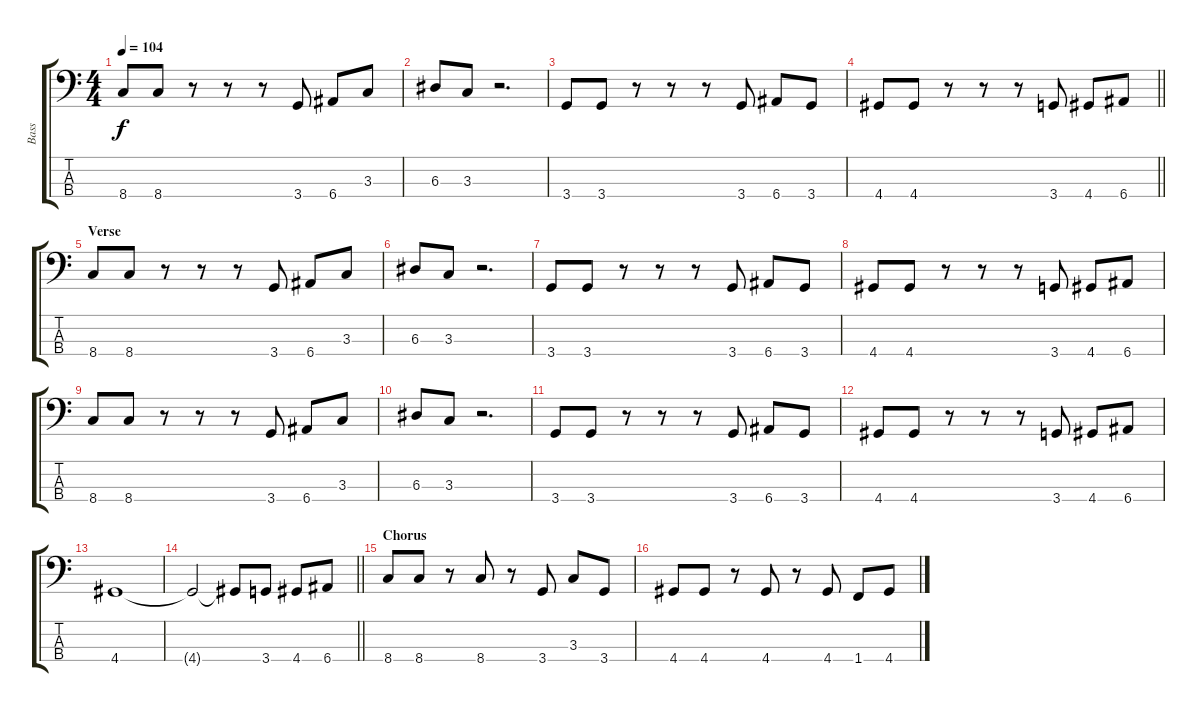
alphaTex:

\track ("Bass" "Bass") {instrument electricbassfinger}
\staff {score tabs}
\tuning (G2 D2 A1 E1) {hide}
\ts (4 4)
\tempo 104
\clef f4
\ks c
8.4.8{dy f} 8.4.8 r.8 r.8 r.8 3.4.8 6.4.8 3.3.8 |
6.3.8 3.3.8 r.2{d} |
3.4.8 3.4.8 r.8 r.8 r.8 3.4.8 6.4.8 3.4.8 |
\barLineRight lightlight
4.4.8 4.4.8 r.8 r.8 r.8 3.4.8 4.4.8 6.4.8 |
\section ("" "Verse")
8.4.8 8.4.8 r.8 r.8 r.8 3.4.8 6.4.8 3.3.8 |
6.3.8 3.3.8 r.2{d} |
3.4.8 3.4.8 r.8 r.8 r.8 3.4.8 6.4.8 3.4.8 |
4.4.8 4.4.8 r.8 r.8 r.8 3.4.8 4.4.8 6.4.8 |
8.4.8 8.4.8 r.8 r.8 r.8 3.4.8 6.4.8 3.3.8 |
6.3.8 3.3.8 r.2{d} |
3.4.8 3.4.8 r.8 r.8 r.8 3.4.8 6.4.8 3.4.8 |
4.4.8 4.4.8 r.8 r.8 r.8 3.4.8 4.4.8 6.4.8 |
4.4.1 |
\barLineRight lightlight
4.4{t}.2 4.4{t}.8 3.4.8 4.4.8 6.4.8 |
\section ("" "Chorus")
8.4.8 8.4.8 r.8 8.4.8 r.8 3.4.8 3.3.8 3.4.8 |
4.4.8 4.4.8 r.8 4.4.8 r.8 4.4.8 1.4.8 4.4.8
